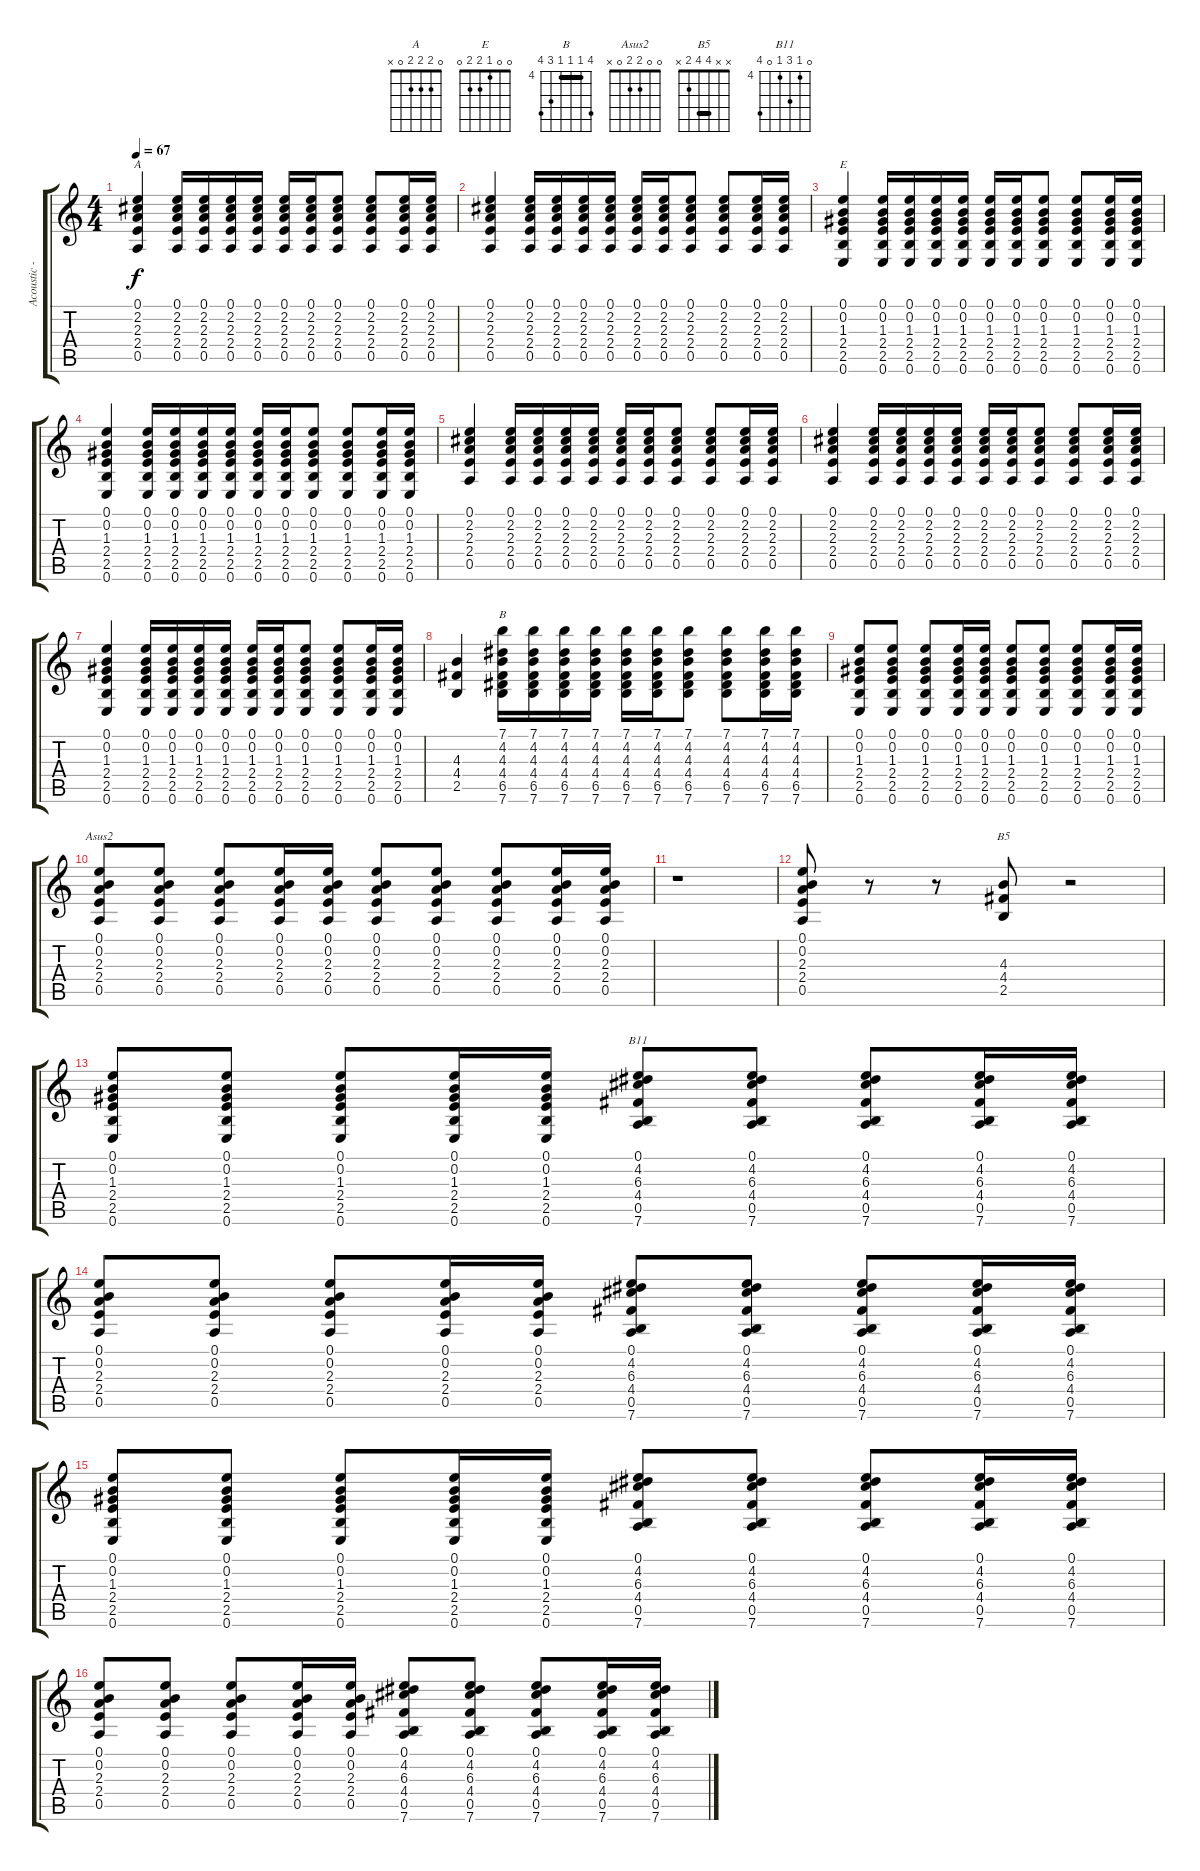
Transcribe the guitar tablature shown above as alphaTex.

\track ("Acoustic -Phil Collen" "Acoustic -") {solo instrument acousticguitarsteel}
\staff {score tabs}
\tuning (E4 B3 G3 D3 A2 E2) {hide}
\chord ("A" 0 2 2 2 0 x)
\chord ("E" 0 0 1 2 2 0)
\chord ("B" 7 4 4 4 6 7) {firstfret 4 barre 4}
\chord ("Asus2" 0 0 2 2 0 x)
\chord ("B5" x x 4 4 2 x) {barre 4}
\chord ("B11" 0 4 6 4 0 7) {firstfret 4}
\ts (4 4)
\tempo 67
\clef g2
\ks c
(0.1 2.2 2.3 2.4 0.5).4{ch "A" dy f} (0.1 2.2 2.3 2.4 0.5).16 (0.1 2.2 2.3 2.4 0.5).16 (0.1 2.2 2.3 2.4 0.5).16 (0.1 2.2 2.3 2.4 0.5).16 (0.1 2.2 2.3 2.4 0.5).16 (0.1 2.2 2.3 2.4 0.5).16 (0.1 2.2 2.3 2.4 0.5).8 (0.1 2.2 2.3 2.4 0.5).8 (0.1 2.2 2.3 2.4 0.5).16 (0.1 2.2 2.3 2.4 0.5).16 |
(0.1 2.2 2.3 2.4 0.5).4 (0.1 2.2 2.3 2.4 0.5).16 (0.1 2.2 2.3 2.4 0.5).16 (0.1 2.2 2.3 2.4 0.5).16 (0.1 2.2 2.3 2.4 0.5).16 (0.1 2.2 2.3 2.4 0.5).16 (0.1 2.2 2.3 2.4 0.5).16 (0.1 2.2 2.3 2.4 0.5).8 (0.1 2.2 2.3 2.4 0.5).8 (0.1 2.2 2.3 2.4 0.5).16 (0.1 2.2 2.3 2.4 0.5).16 |
(0.1 0.2 1.3 2.4 2.5 0.6).4{ch "E"} (0.1 0.2 1.3 2.4 2.5 0.6).16 (0.1 0.2 1.3 2.4 2.5 0.6).16 (0.1 0.2 1.3 2.4 2.5 0.6).16 (0.1 0.2 1.3 2.4 2.5 0.6).16 (0.1 0.2 1.3 2.4 2.5 0.6).16 (0.1 0.2 1.3 2.4 2.5 0.6).16 (0.1 0.2 1.3 2.4 2.5 0.6).8 (0.1 0.2 1.3 2.4 2.5 0.6).8 (0.1 0.2 1.3 2.4 2.5 0.6).16 (0.1 0.2 1.3 2.4 2.5 0.6).16 |
(0.1 0.2 1.3 2.4 2.5 0.6).4 (0.1 0.2 1.3 2.4 2.5 0.6).16 (0.1 0.2 1.3 2.4 2.5 0.6).16 (0.1 0.2 1.3 2.4 2.5 0.6).16 (0.1 0.2 1.3 2.4 2.5 0.6).16 (0.1 0.2 1.3 2.4 2.5 0.6).16 (0.1 0.2 1.3 2.4 2.5 0.6).16 (0.1 0.2 1.3 2.4 2.5 0.6).8 (0.1 0.2 1.3 2.4 2.5 0.6).8 (0.1 0.2 1.3 2.4 2.5 0.6).16 (0.1 0.2 1.3 2.4 2.5 0.6).16 |
(0.1 2.2 2.3 2.4 0.5).4 (0.1 2.2 2.3 2.4 0.5).16 (0.1 2.2 2.3 2.4 0.5).16 (0.1 2.2 2.3 2.4 0.5).16 (0.1 2.2 2.3 2.4 0.5).16 (0.1 2.2 2.3 2.4 0.5).16 (0.1 2.2 2.3 2.4 0.5).16 (0.1 2.2 2.3 2.4 0.5).8 (0.1 2.2 2.3 2.4 0.5).8 (0.1 2.2 2.3 2.4 0.5).16 (0.1 2.2 2.3 2.4 0.5).16 |
(0.1 2.2 2.3 2.4 0.5).4 (0.1 2.2 2.3 2.4 0.5).16 (0.1 2.2 2.3 2.4 0.5).16 (0.1 2.2 2.3 2.4 0.5).16 (0.1 2.2 2.3 2.4 0.5).16 (0.1 2.2 2.3 2.4 0.5).16 (0.1 2.2 2.3 2.4 0.5).16 (0.1 2.2 2.3 2.4 0.5).8 (0.1 2.2 2.3 2.4 0.5).8 (0.1 2.2 2.3 2.4 0.5).16 (0.1 2.2 2.3 2.4 0.5).16 |
(0.1 0.2 1.3 2.4 2.5 0.6).4 (0.1 0.2 1.3 2.4 2.5 0.6).16 (0.1 0.2 1.3 2.4 2.5 0.6).16 (0.1 0.2 1.3 2.4 2.5 0.6).16 (0.1 0.2 1.3 2.4 2.5 0.6).16 (0.1 0.2 1.3 2.4 2.5 0.6).16 (0.1 0.2 1.3 2.4 2.5 0.6).16 (0.1 0.2 1.3 2.4 2.5 0.6).8 (0.1 0.2 1.3 2.4 2.5 0.6).8 (0.1 0.2 1.3 2.4 2.5 0.6).16 (0.1 0.2 1.3 2.4 2.5 0.6).16 |
(4.3 4.4 2.5).4 (7.1 4.2 4.3 4.4 6.5 7.6).16{ch "B"} (7.1 4.2 4.3 4.4 6.5 7.6).16 (7.1 4.2 4.3 4.4 6.5 7.6).16 (7.1 4.2 4.3 4.4 6.5 7.6).16 (7.1 4.2 4.3 4.4 6.5 7.6).16 (7.1 4.2 4.3 4.4 6.5 7.6).16 (7.1 4.2 4.3 4.4 6.5 7.6).8 (7.1 4.2 4.3 4.4 6.5 7.6).8 (7.1 4.2 4.3 4.4 6.5 7.6).16 (7.1 4.2 4.3 4.4 6.5 7.6).16 |
(0.1 0.2 1.3 2.4 2.5 0.6).8 (0.1 0.2 1.3 2.4 2.5 0.6).8 (0.1 0.2 1.3 2.4 2.5 0.6).8 (0.1 0.2 1.3 2.4 2.5 0.6).16 (0.1 0.2 1.3 2.4 2.5 0.6).16 (0.1 0.2 1.3 2.4 2.5 0.6).8 (0.1 0.2 1.3 2.4 2.5 0.6).8 (0.1 0.2 1.3 2.4 2.5 0.6).8 (0.1 0.2 1.3 2.4 2.5 0.6).16 (0.1 0.2 1.3 2.4 2.5 0.6).16 |
(0.1 0.2 2.3 2.4 0.5).8{ch "Asus2"} (0.1 0.2 2.3 2.4 0.5).8 (0.1 0.2 2.3 2.4 0.5).8 (0.1 0.2 2.3 2.4 0.5).16 (0.1 0.2 2.3 2.4 0.5).16 (0.1 0.2 2.3 2.4 0.5).8 (0.1 0.2 2.3 2.4 0.5).8 (0.1 0.2 2.3 2.4 0.5).8 (0.1 0.2 2.3 2.4 0.5).16 (0.1 0.2 2.3 2.4 0.5).16 |
r.1 |
(0.1 0.2 2.3 2.4 0.5).8 r.8 r.8 (4.3 4.4 2.5).8{ch "B5"} r.2 |
(0.1 0.2 1.3 2.4 2.5 0.6).8 (0.1 0.2 1.3 2.4 2.5 0.6).8 (0.1 0.2 1.3 2.4 2.5 0.6).8 (0.1 0.2 1.3 2.4 2.5 0.6).16 (0.1 0.2 1.3 2.4 2.5 0.6).16 (0.1 4.2 6.3 4.4 0.5 7.6).8{ch "B11"} (0.1 4.2 6.3 4.4 0.5 7.6).8 (0.1 4.2 6.3 4.4 0.5 7.6).8 (0.1 4.2 6.3 4.4 0.5 7.6).16 (0.1 4.2 6.3 4.4 0.5 7.6).16 |
(0.1 0.2 2.3 2.4 0.5).8 (0.1 0.2 2.3 2.4 0.5).8 (0.1 0.2 2.3 2.4 0.5).8 (0.1 0.2 2.3 2.4 0.5).16 (0.1 0.2 2.3 2.4 0.5).16 (0.1 4.2 6.3 4.4 0.5 7.6).8 (0.1 4.2 6.3 4.4 0.5 7.6).8 (0.1 4.2 6.3 4.4 0.5 7.6).8 (0.1 4.2 6.3 4.4 0.5 7.6).16 (0.1 4.2 6.3 4.4 0.5 7.6).16 |
(0.1 0.2 1.3 2.4 2.5 0.6).8 (0.1 0.2 1.3 2.4 2.5 0.6).8 (0.1 0.2 1.3 2.4 2.5 0.6).8 (0.1 0.2 1.3 2.4 2.5 0.6).16 (0.1 0.2 1.3 2.4 2.5 0.6).16 (0.1 4.2 6.3 4.4 0.5 7.6).8 (0.1 4.2 6.3 4.4 0.5 7.6).8 (0.1 4.2 6.3 4.4 0.5 7.6).8 (0.1 4.2 6.3 4.4 0.5 7.6).16 (0.1 4.2 6.3 4.4 0.5 7.6).16 |
(0.1 0.2 2.3 2.4 0.5).8 (0.1 0.2 2.3 2.4 0.5).8 (0.1 0.2 2.3 2.4 0.5).8 (0.1 0.2 2.3 2.4 0.5).16 (0.1 0.2 2.3 2.4 0.5).16 (0.1 4.2 6.3 4.4 0.5 7.6).8 (0.1 4.2 6.3 4.4 0.5 7.6).8 (0.1 4.2 6.3 4.4 0.5 7.6).8 (0.1 4.2 6.3 4.4 0.5 7.6).16 (0.1 4.2 6.3 4.4 0.5 7.6).16
